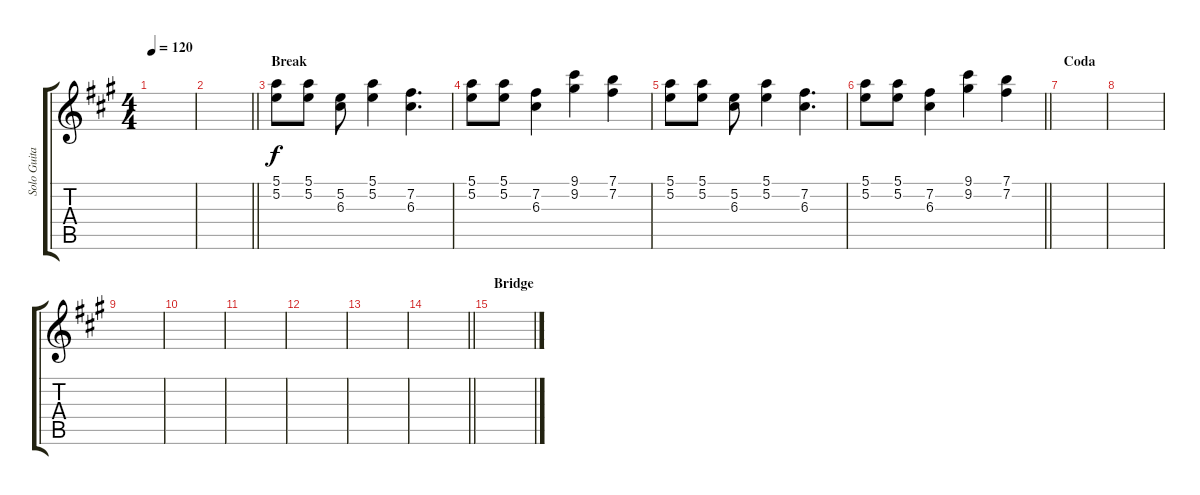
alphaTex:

\track ("Solo Guitar" "Solo Guita") {instrument electricguitarjazz}
\staff {score tabs}
\tuning (E4 B3 G3 D3 A2 E2) {hide}
\ts (4 4)
\tempo 120
\clef g2
\ks a
|
\barLineRight lightlight
|
\section ("" "Break")
(5.1 5.2).8 (5.1 5.2).8 (5.2 6.3).8 (5.1 5.2).4 (7.2 6.3).4{d} |
(5.1 5.2).8 (5.1 5.2).8 (7.2 6.3).4 (9.1 9.2).4 (7.1 7.2).4 |
(5.1 5.2).8 (5.1 5.2).8 (5.2 6.3).8 (5.1 5.2).4 (7.2 6.3).4{d} |
\barLineRight lightlight
(5.1 5.2).8 (5.1 5.2).8 (7.2 6.3).4 (9.1 9.2).4 (7.1 7.2).4 |
\section ("" "Coda")
|
|
|
|
|
|
|
\barLineRight lightlight
|
\section ("" "Bridge")
